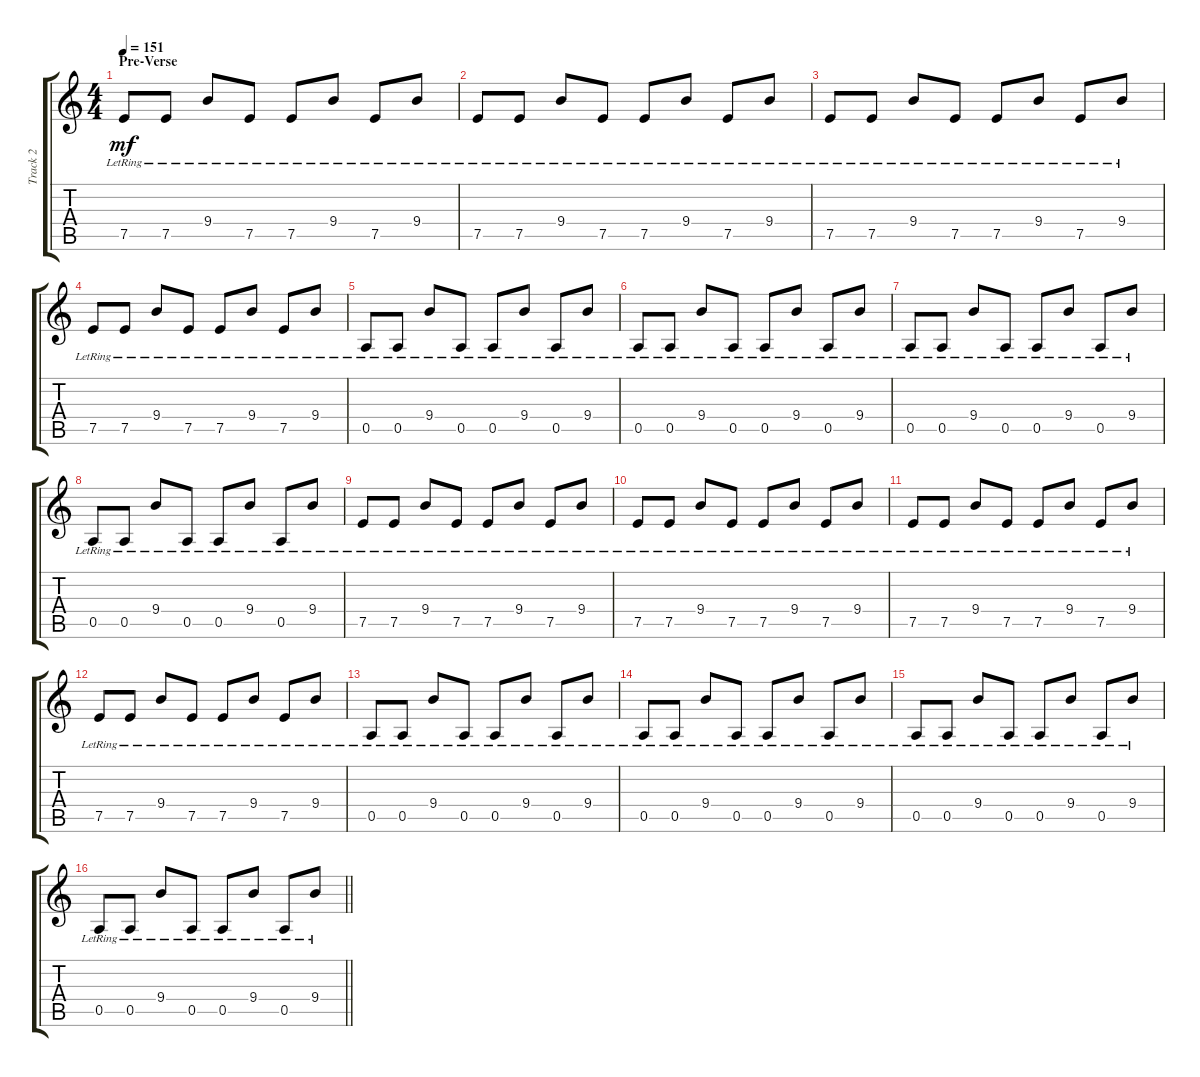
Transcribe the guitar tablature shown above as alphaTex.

\track ("Track 2" "Track 2") {instrument electricguitarjazz}
\staff {score tabs}
\tuning (E4 B3 G3 D3 A2 E2) {hide}
\ts (4 4)
\section ("" "Pre-Verse")
\tempo 151
\clef g2
\ks c
7.5{lr}.8{dy mf} 7.5{lr}.8 9.4{lr}.8 7.5{lr}.8 7.5{lr}.8 9.4{lr}.8 7.5{lr}.8 9.4{lr}.8 |
7.5{lr}.8 7.5{lr}.8 9.4{lr}.8 7.5{lr}.8 7.5{lr}.8 9.4{lr}.8 7.5{lr}.8 9.4{lr}.8 |
7.5{lr}.8 7.5{lr}.8 9.4{lr}.8 7.5{lr}.8 7.5{lr}.8 9.4{lr}.8 7.5{lr}.8 9.4{lr}.8 |
7.5{lr}.8 7.5{lr}.8 9.4{lr}.8 7.5{lr}.8 7.5{lr}.8 9.4{lr}.8 7.5{lr}.8 9.4{lr}.8 |
0.5{lr}.8 0.5{lr}.8 9.4{lr}.8 0.5{lr}.8 0.5{lr}.8 9.4{lr}.8 0.5{lr}.8 9.4{lr}.8 |
0.5{lr}.8 0.5{lr}.8 9.4{lr}.8 0.5{lr}.8 0.5{lr}.8 9.4{lr}.8 0.5{lr}.8 9.4{lr}.8 |
0.5{lr}.8 0.5{lr}.8 9.4{lr}.8 0.5{lr}.8 0.5{lr}.8 9.4{lr}.8 0.5{lr}.8 9.4{lr}.8 |
0.5{lr}.8 0.5{lr}.8 9.4{lr}.8 0.5{lr}.8 0.5{lr}.8 9.4{lr}.8 0.5{lr}.8 9.4{lr}.8 |
7.5{lr}.8 7.5{lr}.8 9.4{lr}.8 7.5{lr}.8 7.5{lr}.8 9.4{lr}.8 7.5{lr}.8 9.4{lr}.8 |
7.5{lr}.8 7.5{lr}.8 9.4{lr}.8 7.5{lr}.8 7.5{lr}.8 9.4{lr}.8 7.5{lr}.8 9.4{lr}.8 |
7.5{lr}.8 7.5{lr}.8 9.4{lr}.8 7.5{lr}.8 7.5{lr}.8 9.4{lr}.8 7.5{lr}.8 9.4{lr}.8 |
7.5{lr}.8 7.5{lr}.8 9.4{lr}.8 7.5{lr}.8 7.5{lr}.8 9.4{lr}.8 7.5{lr}.8 9.4{lr}.8 |
0.5{lr}.8 0.5{lr}.8 9.4{lr}.8 0.5{lr}.8 0.5{lr}.8 9.4{lr}.8 0.5{lr}.8 9.4{lr}.8 |
0.5{lr}.8 0.5{lr}.8 9.4{lr}.8 0.5{lr}.8 0.5{lr}.8 9.4{lr}.8 0.5{lr}.8 9.4{lr}.8 |
0.5{lr}.8 0.5{lr}.8 9.4{lr}.8 0.5{lr}.8 0.5{lr}.8 9.4{lr}.8 0.5{lr}.8 9.4{lr}.8 |
\barLineRight lightlight
0.5{lr}.8 0.5{lr}.8 9.4{lr}.8 0.5{lr}.8 0.5{lr}.8 9.4{lr}.8 0.5{lr}.8 9.4{lr}.8
